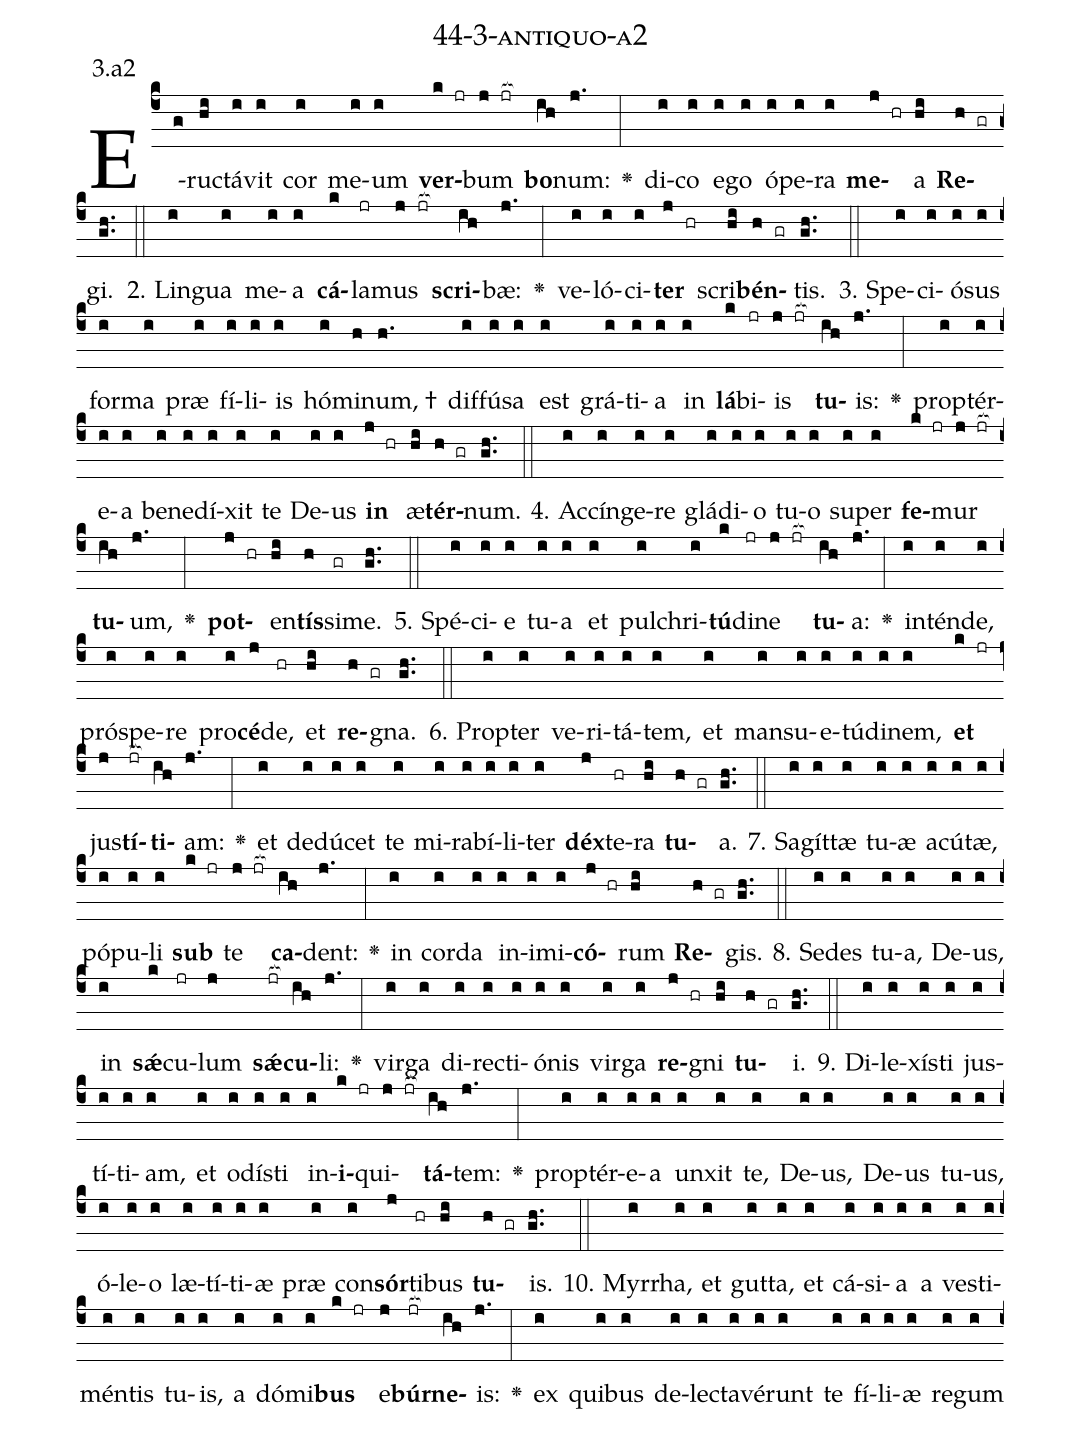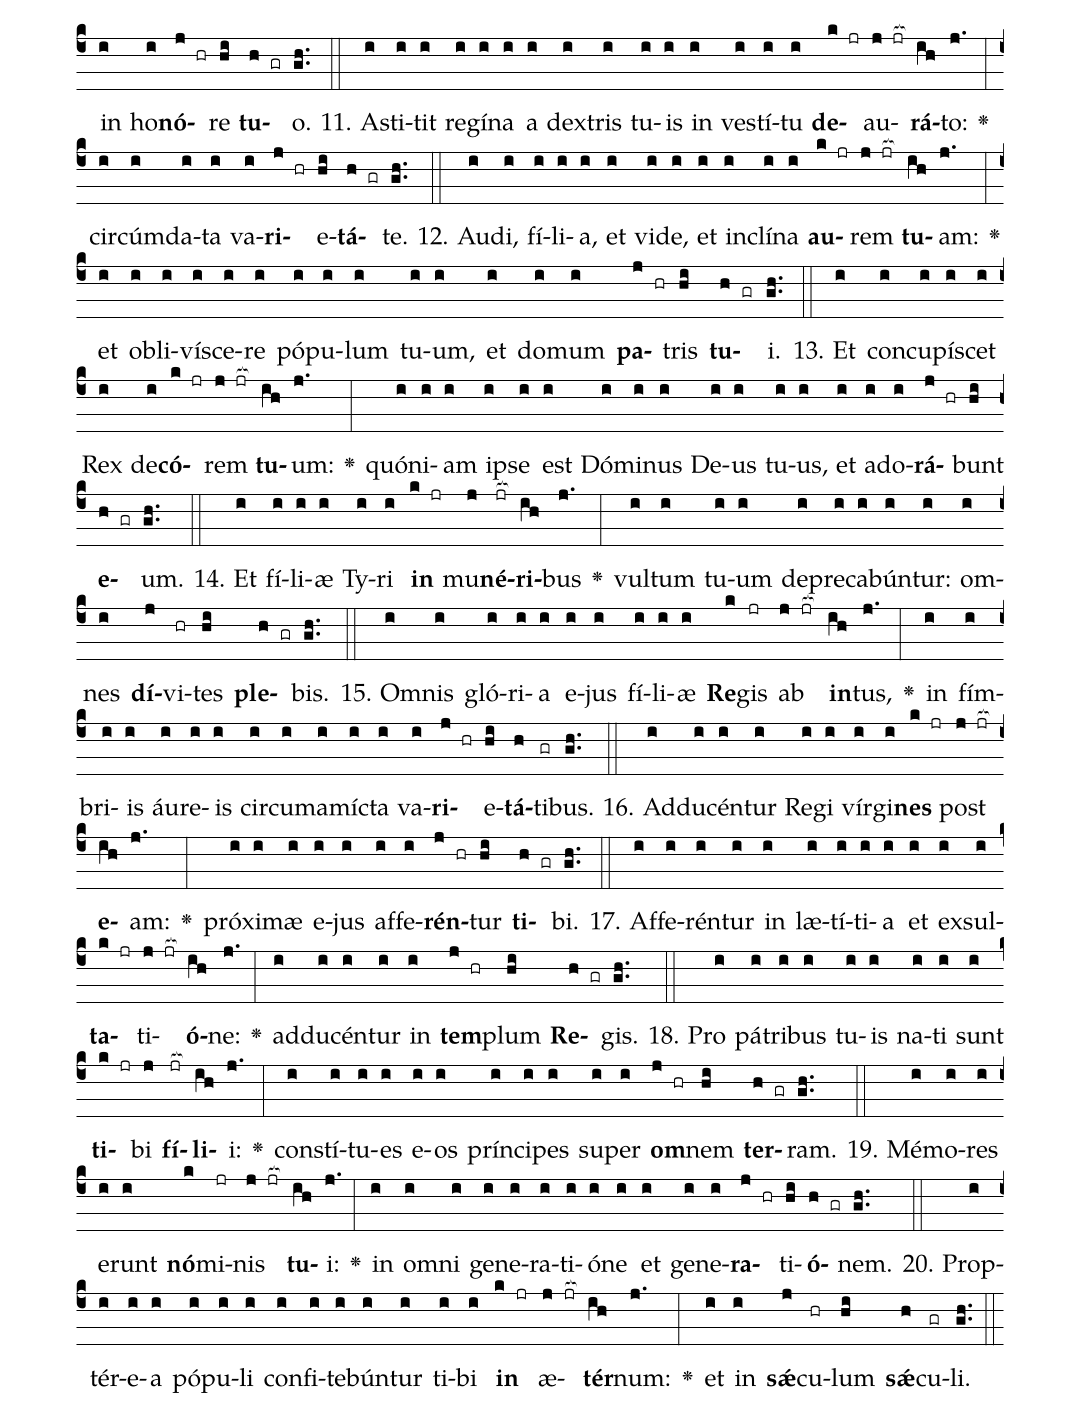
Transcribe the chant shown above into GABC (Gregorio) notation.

name: 44-3-antiquo-a2;
annotation: 3.a2;
%%
(c4)E(g)ruc(hi)tá(i)vit(i) cor(i) me(i)um(i) <b>ver</b>(k jr)bum(j jr[ocb:1{]) <b>bo</b>(ih[ocb:0}])num:(j.) <v>\greheightstar</v>(:) di(i)co(i) e(i)go(i) ó(i)pe(i)ra(i) <b>me</b>(j hr)a(hi) <b>Re</b>(h gr)gi.(gh..) (::)
2. Lin(i)gua(i) me(i)a(i) <b>cá</b>(k)la(jr)mus(j jr[ocb:1{]) <b>scri</b>(ih[ocb:0}])bæ:(j.) <v>\greheightstar</v>(:) ve(i)ló(i)ci(i)<b>ter</b>(j hr) scri(hi)<b>bén</b>(h gr)tis.(gh..) (::)
3. Spe(i)ci(i)ó(i)sus(i) for(i)ma(i) præ(i) fí(i)li(i)is(i) hó(i)mi(h)num, †(h.) dif(i)fú(i)sa(i) est(i) grá(i)ti(i)a(i) in(i) <b>lá</b>(k)bi(jr)is(j jr[ocb:1{]) <b>tu</b>(ih[ocb:0}])is:(j.) <v>\greheightstar</v>(:) prop(i)tér(i)e(i)a(i) be(i)ne(i)dí(i)xit(i) te(i) De(i)us(i) <b>in</b>(j hr) æ(hi)<b>tér</b>(h gr)num.(gh..) (::)
4. Ac(i)cín(i)ge(i)re(i) glá(i)di(i)o(i) tu(i)o(i) su(i)per(i) <b>fe</b>(k jr)mur(j jr[ocb:1{]) <b>tu</b>(ih[ocb:0}])um,(j.) <v>\greheightstar</v>(:) <b>pot</b>(j hr)en(hi)<b>tís</b>(h)si(gr)me.(gh..) (::)
5. Spé(i)ci(i)e(i) tu(i)a(i) et(i) pul(i)chri(i)<b>tú</b>(k)di(jr)ne(j jr[ocb:1{]) <b>tu</b>(ih[ocb:0}])a:(j.) <v>\greheightstar</v>(:) in(i)tén(i)de,(i) pró(i)spe(i)re(i) pro(i)<b>cé</b>(j)de,(hr) et(hi) <b>re</b>(h gr)gna.(gh..) (::)
6. Prop(i)ter(i) ve(i)ri(i)tá(i)tem,(i) et(i) man(i)su(i)e(i)tú(i)di(i)nem,(i) <b>et</b>(k jr) jus(j)<b>tí</b>(jr[ocb:1{])<b>ti</b>(ih[ocb:0}])am:(j.) <v>\greheightstar</v>(:) et(i) de(i)dú(i)cet(i) te(i) mi(i)ra(i)bí(i)li(i)ter(i) <b>déx</b>(j)te(hr)ra(hi) <b>tu</b>(h gr)a.(gh..) (::)
7. Sa(i)gít(i)tæ(i) tu(i)æ(i) a(i)cú(i)tæ,(i) pó(i)pu(i)li(i) <b>sub</b>(k jr) te(j jr[ocb:1{]) <b>ca</b>(ih[ocb:0}])dent:(j.) <v>\greheightstar</v>(:) in(i) cor(i)da(i) in(i)i(i)mi(i)<b>có</b>(j hr)rum(hi) <b>Re</b>(h gr)gis.(gh..) (::)
8. Se(i)des(i) tu(i)a,(i) De(i)us,(i) in(i) <b>sǽ</b>(k)cu(jr)lum(j) <b>sǽ</b>(jr[ocb:1{])<b>cu</b>(ih[ocb:0}])li:(j.) <v>\greheightstar</v>(:) vir(i)ga(i) di(i)rec(i)ti(i)ó(i)nis(i) vir(i)ga(i) <b>re</b>(j hr)gni(hi) <b>tu</b>(h gr)i.(gh..) (::)
9. Di(i)le(i)xís(i)ti(i) jus(i)tí(i)ti(i)am,(i) et(i) o(i)dís(i)ti(i) in(i)<b>i</b>(k jr)qui(j jr[ocb:1{])<b>tá</b>(ih[ocb:0}])tem:(j.) <v>\greheightstar</v>(:) prop(i)tér(i)e(i)a(i) un(i)xit(i) te,(i) De(i)us,(i) De(i)us(i) tu(i)us,(i) ó(i)le(i)o(i) læ(i)tí(i)ti(i)æ(i) præ(i) con(i)<b>sór</b>(j)ti(hr)bus(hi) <b>tu</b>(h gr)is.(gh..) (::)
10. Myr(i)rha,(i) et(i) gut(i)ta,(i) et(i) cá(i)si(i)a(i) a(i) ves(i)ti(i)mén(i)tis(i) tu(i)is,(i) a(i) dó(i)mi(i)<b>bus</b>(k jr) e(j)<b>búr</b>(jr[ocb:1{])<b>ne</b>(ih[ocb:0}])is:(j.) <v>\greheightstar</v>(:) ex(i) qui(i)bus(i) de(i)lec(i)ta(i)vé(i)runt(i) te(i) fí(i)li(i)æ(i) re(i)gum(i) in(i) ho(i)<b>nó</b>(j hr)re(hi) <b>tu</b>(h gr)o.(gh..) (::)
11. A(i)sti(i)tit(i) re(i)gí(i)na(i) a(i) dex(i)tris(i) tu(i)is(i) in(i) ves(i)tí(i)tu(i) <b>de</b>(k jr)au(j jr[ocb:1{])<b>rá</b>(ih[ocb:0}])to:(j.) <v>\greheightstar</v>(:) cir(i)cúm(i)da(i)ta(i) va(i)<b>ri</b>(j hr)e(hi)<b>tá</b>(h gr)te.(gh..) (::)
12. Au(i)di,(i) fí(i)li(i)a,(i) et(i) vi(i)de,(i) et(i) in(i)clí(i)na(i) <b>au</b>(k jr)rem(j jr[ocb:1{]) <b>tu</b>(ih[ocb:0}])am:(j.) <v>\greheightstar</v>(:) et(i) ob(i)li(i)ví(i)sce(i)re(i) pó(i)pu(i)lum(i) tu(i)um,(i) et(i) do(i)mum(i) <b>pa</b>(j hr)tris(hi) <b>tu</b>(h gr)i.(gh..) (::)
13. Et(i) con(i)cu(i)pí(i)scet(i) Rex(i) de(i)<b>có</b>(k jr)rem(j jr[ocb:1{]) <b>tu</b>(ih[ocb:0}])um:(j.) <v>\greheightstar</v>(:) quón(i)i(i)am(i) ip(i)se(i) est(i) Dó(i)mi(i)nus(i) De(i)us(i) tu(i)us,(i) et(i) ad(i)o(i)<b>rá</b>(j hr)bunt(hi) <b>e</b>(h gr)um.(gh..) (::)
14. Et(i) fí(i)li(i)æ(i) Ty(i)ri(i) <b>in</b>(k jr) mu(j)<b>né</b>(jr[ocb:1{])<b>ri</b>(ih[ocb:0}])bus(j.) <v>\greheightstar</v>(:) vul(i)tum(i) tu(i)um(i) de(i)pre(i)ca(i)bún(i)tur:(i) om(i)nes(i) <b>dí</b>(j)vi(hr)tes(hi) <b>ple</b>(h gr)bis.(gh..) (::)
15. Om(i)nis(i) gló(i)ri(i)a(i) e(i)jus(i) fí(i)li(i)æ(i) <b>Re</b>(k)gis(jr) ab(j jr[ocb:1{]) <b>in</b>(ih[ocb:0}])tus,(j.) <v>\greheightstar</v>(:) in(i) fím(i)bri(i)is(i) áu(i)re(i)is(i) cir(i)cum(i)a(i)míc(i)ta(i) va(i)<b>ri</b>(j hr)e(hi)<b>tá</b>(h)ti(gr)bus.(gh..) (::)
16. Ad(i)du(i)cén(i)tur(i) Re(i)gi(i) vír(i)gi(i)<b>nes</b>(k jr) post(j jr[ocb:1{]) <b>e</b>(ih[ocb:0}])am:(j.) <v>\greheightstar</v>(:) pró(i)xi(i)mæ(i) e(i)jus(i) af(i)fe(i)<b>rén</b>(j hr)tur(hi) <b>ti</b>(h gr)bi.(gh..) (::)
17. Af(i)fe(i)rén(i)tur(i) in(i) læ(i)tí(i)ti(i)a(i) et(i) ex(i)sul(i)<b>ta</b>(k jr)ti(j jr[ocb:1{])<b>ó</b>(ih[ocb:0}])ne:(j.) <v>\greheightstar</v>(:) ad(i)du(i)cén(i)tur(i) in(i) <b>tem</b>(j hr)plum(hi) <b>Re</b>(h gr)gis.(gh..) (::)
18. Pro(i) pá(i)tri(i)bus(i) tu(i)is(i) na(i)ti(i) sunt(i) <b>ti</b>(k jr)bi(j) <b>fí</b>(jr[ocb:1{])<b>li</b>(ih[ocb:0}])i:(j.) <v>\greheightstar</v>(:) con(i)stí(i)tu(i)es(i) e(i)os(i) prín(i)ci(i)pes(i) su(i)per(i) <b>om</b>(j hr)nem(hi) <b>ter</b>(h gr)ram.(gh..) (::)
19. Mé(i)mo(i)res(i) e(i)runt(i) <b>nó</b>(k)mi(jr)nis(j jr[ocb:1{]) <b>tu</b>(ih[ocb:0}])i:(j.) <v>\greheightstar</v>(:) in(i) om(i)ni(i) ge(i)ne(i)ra(i)ti(i)ó(i)ne(i) et(i) ge(i)ne(i)<b>ra</b>(j hr)ti(hi)<b>ó</b>(h gr)nem.(gh..) (::)
20. Prop(i)tér(i)e(i)a(i) pó(i)pu(i)li(i) con(i)fi(i)te(i)bún(i)tur(i) ti(i)bi(i) <b>in</b>(k jr) æ(j jr[ocb:1{])<b>tér</b>(ih[ocb:0}])num:(j.) <v>\greheightstar</v>(:) et(i) in(i) <b>sǽ</b>(j)cu(hr)lum(hi) <b>sǽ</b>(h)cu(gr)li.(gh..) (::)
